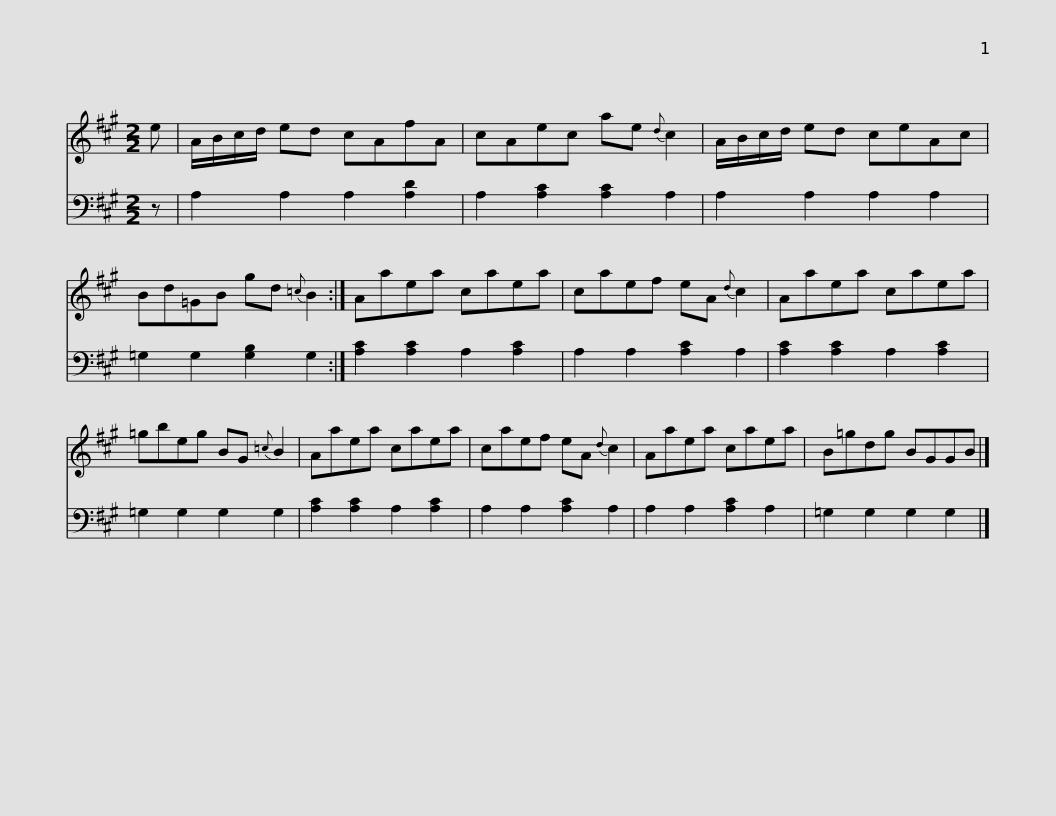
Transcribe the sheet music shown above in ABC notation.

X:1
%%score 1 2
L:1/8
M:2/2
I:linebreak $
K:A
V:1 treble
V:2 bass
V:1
 e | A/B/c/d/ ed cAfA | cAec ae{d} c2 | A/B/c/d/ ed ceAc | Bd=GB gd{=c} B2 :|$ %5
 Aaea caea | caef eA{d} c2 | Aaea caea | =gbeg BG{=c} B2 | Aaea caea |$ %10
 caef eA{d} c2 | Aaea caea | B=gdg BGGB |] %13
V:2
 z | A,2 A,2 A,2 [A,D]2 | A,2 [A,C]2 [A,C]2 A,2 | A,2 A,2 A,2 A,2 | =G,2 G,2 [G,B,]2 G,2 :|$ %5
 [A,C]2 [A,C]2 A,2 [A,C]2 | A,2 A,2 [A,C]2 A,2 | [A,C]2 [A,C]2 A,2 [A,C]2 | =G,2 G,2 G,2 G,2 | [A,C]2 [A,C]2 A,2 [A,C]2 |$ %10
 A,2 A,2 [A,C]2 A,2 | A,2 A,2 [A,C]2 A,2 | =G,2 G,2 G,2 G,2 |] %13
